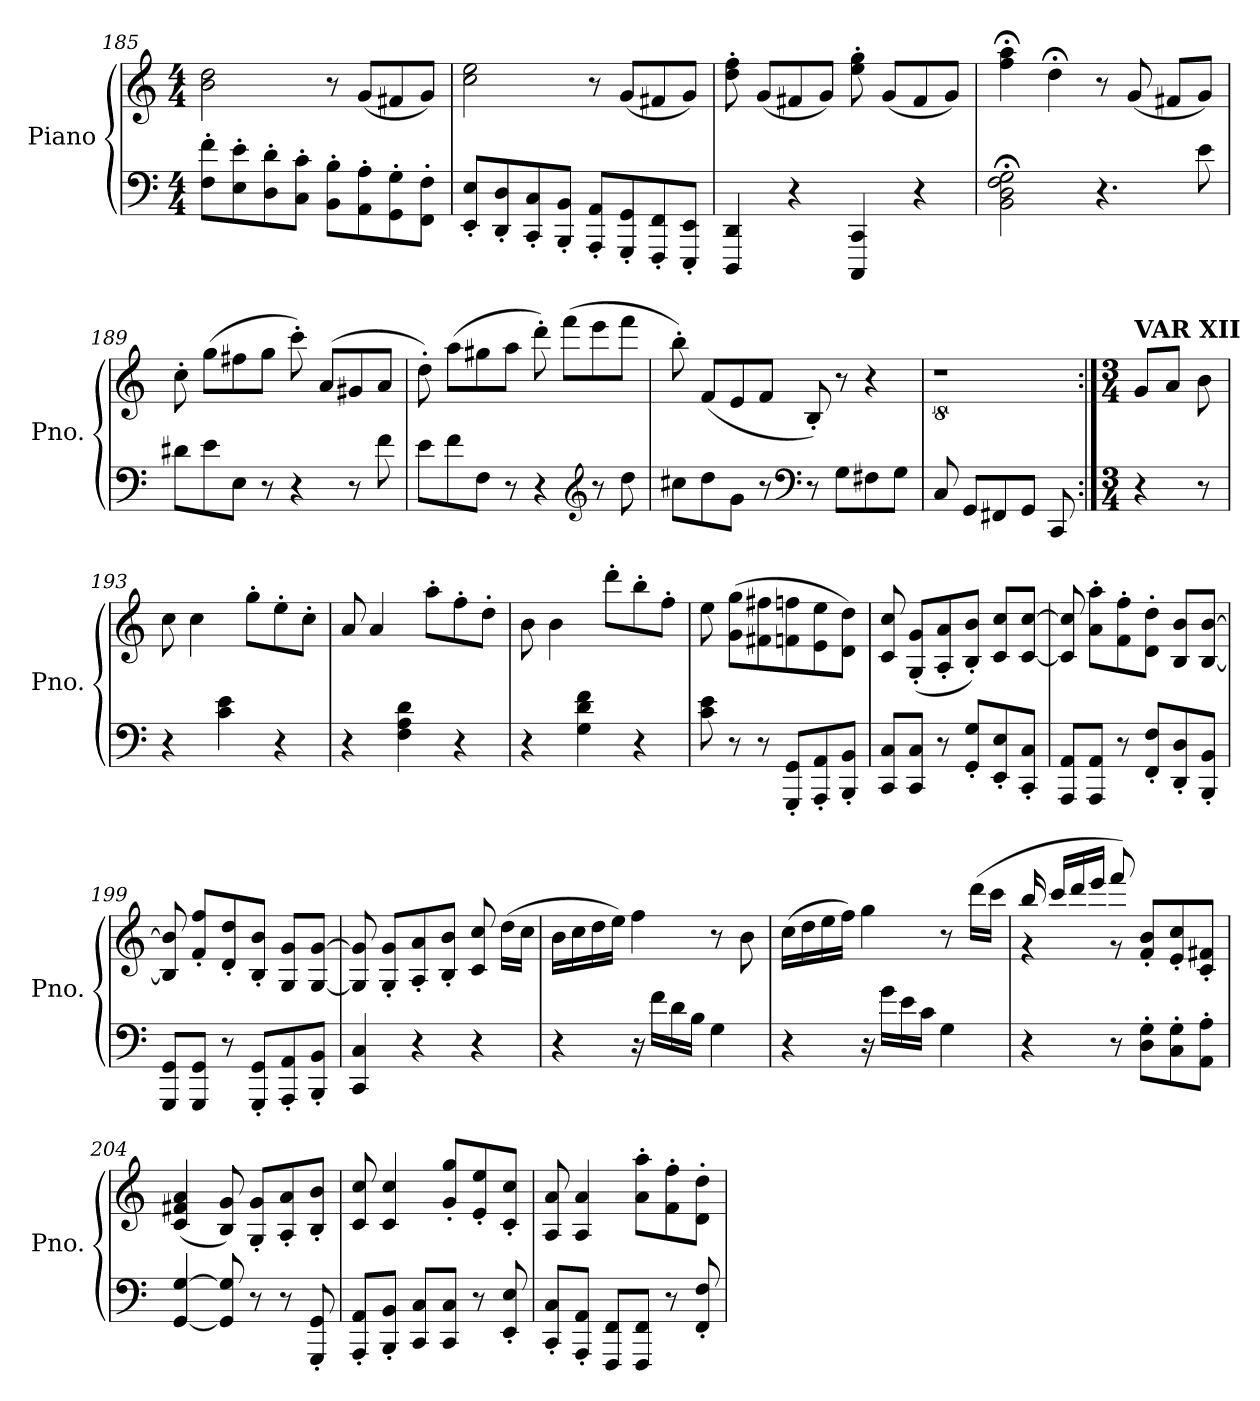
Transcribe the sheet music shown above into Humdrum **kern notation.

**kern	**kern
*part1	*part1
*staff2	*staff1
*I"Piano	*
*I'Pno.	*
*clefF4	*clefG2
*k[]	*k[]
*C:	*C:
*M4/4	*M4/4
=185	=185
8F\' 8f\'L	2b\ 2dd\
8E\' 8e\'	.
8D\' 8d\'	.
8C\' 8c\'J	.
8BB\' 8B\'L	8r
8AA\' 8A\'	(<8g/L
8GG\' 8G\'	8f#X/
8FF\' 8F\'J	8g/J)
=186	=186
8EE/' 8E/'L	2cc\ 2ee\
8DD/' 8D/'	.
8CC/' 8C/'	.
8BBB/' 8BB/'J	.
8AAA/' 8AA/'L	8r
8GGG/' 8GG/'	(<8g/L
8FFF/' 8FF/'	8f#X/
8EEE/' 8EE/'J	8g/J)
=187	=187
4DDD/ 4DD/	8dd\' 8ff\'
.	(<8g/L
4r	8f#X/
.	8g/J)
4CCC/ 4CC/	8ee\' 8gg\'
.	(<8g/L
4r	8f#/
.	8g/J)
=188	=188
2BB\;< 2D\;< 2F\;< 2G\;<	4ff\;< 4aa\;<
.	4dd;<\
4.r	8r
.	(<8g/
.	8f#X/L
8e\	8g/J)
!!LO:LB:g=z
=189	=189
8d#X\L	8cc'\
8e\	(>8gg\L
8E\J	8ff#X\
8r	8gg\J
4r	8ccc'\)
.	(<8a/L
8r	8g#X/
8f\	8a/J
=190	=190
8e\L	8dd'\)
8f\	(>8aa\L
8F\J	8gg#X\
8r	8aa\J
4r	8ddd'\)
.	(>8fff\L
*clefG2	*
8r	8eee\
8dd\	8fff\J
=191	=191
8cc#X\L	8bb'\)
8dd\	(<8f/L
8g\J	8e/
8r	8f/J
*clefF4	*
8r	8B'/)
8G\L	8r
8F#X\	4r
8G\J	.
=192	=192
8C/	8%5r
8GG/L	.
8FF#X/	.
8GG/J	.
8CC/	.
=192X23:|!	=192X23:|!
*M3/4	*M3/4
!	!LO:TX:a:B:t=VAR XII
4r	8g/L
.	8a/J
8r	8b\
!!LO:LB:g=z
=193	=193
4r	8cc\
.	4cc\
4c\ 4e\	.
.	8gg'\L
4r	8ee'\
.	8cc'\J
=194	=194
4r	8a/
.	4a/
4F\ 4A\ 4d\	.
.	8aa'\L
4r	8ff'\
.	8dd'\J
=195	=195
4r	8b\
.	4b\
4G\ 4d\ 4f\	.
.	8ddd'\L
4r	8bb'\
.	8ff'\J
=196	=196
8c\ 8e\	8ee\
8r	(>8g\ 8gg\L
8r	8f#X\ 8ff#X\
8GGG/' 8GG/'L	8fn\ 8ffn\
8AAA/' 8AA/'	8e\ 8ee\
8BBB/' 8BB/'J	8d\ 8dd\J)
=197	=197
8CC/ 8C/L	8c/ 8cc/
8CC/ 8C/J	(<8G/' 8g/'L
8r	8A/' 8a/'
8GG/' 8G/'L	8B/' 8b/'J)
8EE/' 8E/'	8c/ 8cc/L
8CC/' 8C/'J	[8c/ [8cc/J
=198	=198
8AAA/ 8AA/L	8c/] 8cc/]
8AAA/ 8AA/J	8a\' 8aa\'L
8r	8f\' 8ff\'
8FF/' 8F/'L	8d\' 8dd\'J
8DD/' 8D/'	8B/ 8b/L
8BBB/' 8BB/'J	[8B/ [8b/J
!!LO:LB:g=z
=199	=199
8GGG/ 8GG/L	8B/] 8b/]
8GGG/ 8GG/J	8f/' 8ff/'L
8r	8d/' 8dd/'
8GGG/' 8GG/'L	8B/' 8b/'J
8AAA/' 8AA/'	8G/ 8g/L
8BBB/' 8BB/'J	[8G/ [8g/J
=200	=200
4CC/ 4C/	8G/] 8g/]
.	8G/' 8g/'L
4r	8A/' 8a/'
.	8B/' 8b/'J
4r	8c/ 8cc/
.	(>16dd\LL
.	16cc\JJ
=201	=201
4r	16b\LL
.	16cc\
.	16dd\
.	16ee\JJ)
16r	4ff\
16f\LL	.
16d\	.
16B\JJ	.
4G\	8r
.	8b\
=202	=202
4r	(>16cc\LL
.	16dd\
.	16ee\
.	16ff\JJ)
16r	4gg\
16g\LL	.
16e\	.
16c\JJ	.
4G\	8r
.	(>16ddd\LL
.	16ccc\JJ
!!LO:LB:g=z
=203	=203
*	*^
4r	16bb/	4r
.	16ccc/LL	.
.	16ddd/	.
.	16eee/JJ	.
8r	8fff/)	8r
8D\' 8G\'L	8f/' 8b/'L	4.ryy
8C\' 8G\'	8e/' 8cc/'	.
8AA\' 8A\'J	8c/' 8f#X/'J	.
*	*v	*v
=204	=204
[4GG/ [4G/	(<4c/ 4f#X/ 4a/
8GG/] 8G/]	8B/ 8g/)
8r	8G/' 8g/'L
8r	8A/' 8a/'
8GGG/' 8GG/'	8B/' 8b/'J
=205	=205
8AAA/' 8AA/'L	8c/ 8cc/
8BBB/' 8BB/'J	4c/ 4cc/
8CC/ 8C/L	.
8CC/ 8C/J	8g/' 8gg/'L
8r	8e/' 8ee/'
8EE/' 8E/'	8c/' 8cc/'J
=206	=206
8CC/' 8C/'L	8A/ 8a/
8AAA/' 8AA/'J	4A/ 4a/
8FFF/ 8FF/L	.
8FFF/ 8FF/J	8a\' 8aa\'L
8r	8f\' 8ff\'
8FF/' 8F/'	8d\' 8dd\'J
=	=
*-	*-
